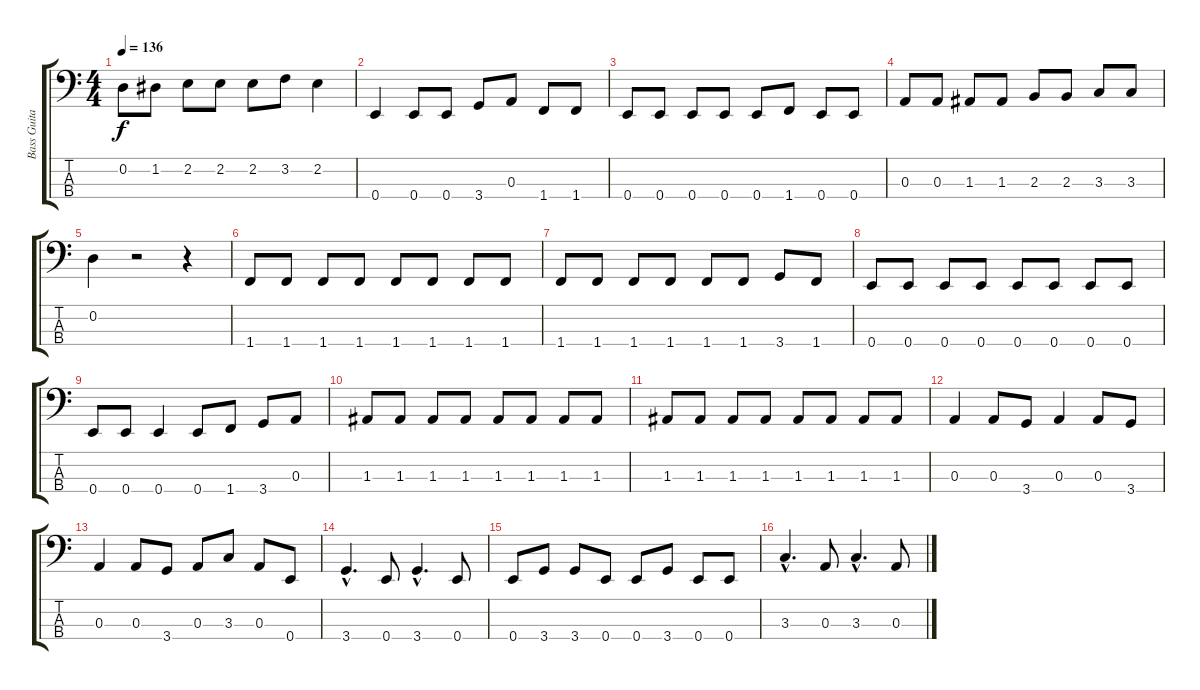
\track ("Bass Guitar" "Bass Guita") {instrument electricbasspick}
\staff {score tabs}
\tuning (G2 D2 A1 E1) {hide}
\ts (4 4)
\tempo 136
\clef f4
\ks c
0.2.8{dy f} 1.2.8 2.2.8 2.2.8 2.2.8 3.2.8 2.2.4 |
0.4.4 0.4.8 0.4.8 3.4.8 0.3.8 1.4.8 1.4.8 |
0.4.8 0.4.8 0.4.8 0.4.8 0.4.8 1.4.8 0.4.8 0.4.8 |
0.3.8 0.3.8 1.3.8 1.3.8 2.3.8 2.3.8 3.3.8 3.3.8 |
0.2.4 r.2 r.4 |
1.4.8 1.4.8 1.4.8 1.4.8 1.4.8 1.4.8 1.4.8 1.4.8 |
1.4.8 1.4.8 1.4.8 1.4.8 1.4.8 1.4.8 3.4.8 1.4.8 |
0.4.8 0.4.8 0.4.8 0.4.8 0.4.8 0.4.8 0.4.8 0.4.8 |
0.4.8 0.4.8 0.4.4 0.4.8 1.4.8 3.4.8 0.3.8 |
1.3.8 1.3.8 1.3.8 1.3.8 1.3.8 1.3.8 1.3.8 1.3.8 |
1.3.8 1.3.8 1.3.8 1.3.8 1.3.8 1.3.8 1.3.8 1.3.8 |
0.3.4 0.3.8 3.4.8 0.3.4 0.3.8 3.4.8 |
0.3.4 0.3.8 3.4.8 0.3.8 3.3.8 0.3.8 0.4.8 |
3.4{hac}.4{d} 0.4.8 3.4{hac}.4{d} 0.4.8 |
0.4.8 3.4.8 3.4.8 0.4.8 0.4.8 3.4.8 0.4.8 0.4.8 |
3.3{hac}.4{d} 0.3.8 3.3{hac}.4{d} 0.3.8
